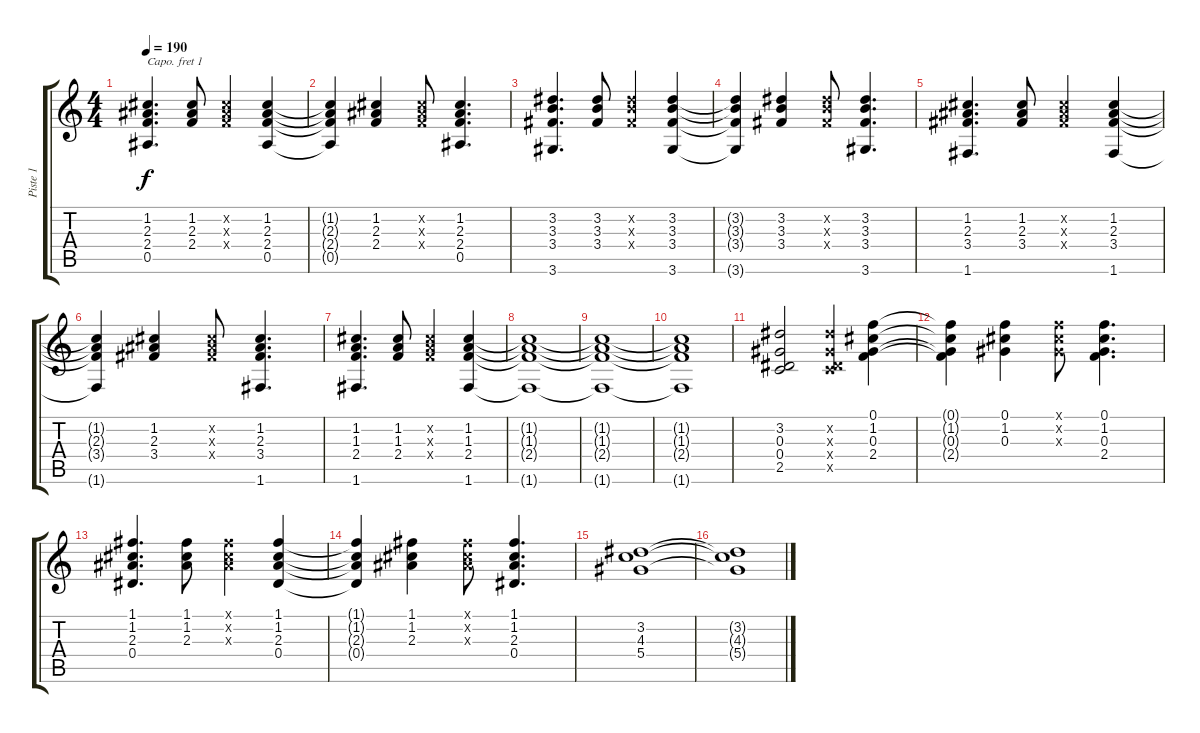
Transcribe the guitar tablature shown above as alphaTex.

\track ("Piste 1" "Piste 1") {instrument acousticguitarsteel}
\staff {score tabs}
\capo 1
\tuning (E4 B3 G3 D3 A2 E2) {hide}
\ts (4 4)
\tempo 190
\clef g2
\ks c
(1.2 2.3 2.4 0.5).4{d dy f} (1.2 2.3 2.4).8 (1.2{x} 2.3{x} 2.4{x}).4 (1.2 2.3 2.4 0.5).4 |
(1.2{t} 2.3{t} 2.4{t} 0.5{t}).4 (1.2 2.3 2.4).4 (1.2{x} 2.3{x} 2.4{x}).8 (1.2 2.3 2.4 0.5).4{d} |
(3.2 3.3 3.4 3.6).4{d} (3.2 3.3 3.4).8 (3.2{x} 3.3{x} 3.4{x}).4 (3.2 3.3 3.4 3.6).4 |
(3.2{t} 3.3{t} 3.4{t} 3.6{t}).4 (3.2 3.3 3.4).4 (3.2{x} 3.3{x} 3.4{x}).8 (3.2 3.3 3.4 3.6).4{d} |
(1.2 2.3 3.4 1.6).4{d} (1.2 2.3 3.4).8 (1.2{x} 2.3{x} 3.4{x}).4 (1.2 2.3 3.4 1.6).4 |
(1.2{t} 2.3{t} 3.4{t} 1.6{t}).4 (1.2 2.3 3.4).4 (1.2{x} 2.3{x} 3.4{x}).8 (1.2 2.3 3.4 1.6).4{d} |
(1.2 1.3 2.4 1.6).4{d} (1.2 1.3 2.4).8 (1.2{x} 1.3{x} 2.4{x}).4 (1.2 1.3 2.4 1.6).4 |
(1.2{t} 1.3{t} 2.4{t} 1.6{t}).1 |
(1.2{t} 1.3{t} 2.4{t} 1.6{t}).1 |
(1.2{t} 1.3{t} 2.4{t} 1.6{t}).1 |
(3.2 0.3 0.4 2.5).2 (3.2{x} 0.3{x} 0.4{x} 2.5{x}).4 (0.1 1.2 0.3 2.4).4 |
(0.1{t} 1.2{t} 0.3{t} 2.4{t}).4 (0.1 1.2 0.3).4 (0.1{x} 1.2{x} 0.3{x}).8 (0.1 1.2 0.3 2.4).4{d} |
(1.1 1.2 2.3 0.4).4{d} (1.1 1.2 2.3).8 (1.1{x} 1.2{x} 2.3{x}).4 (1.1 1.2 2.3 0.4).4 |
(1.1{t} 1.2{t} 2.3{t} 0.4{t}).4 (1.1 1.2 2.3).4 (1.1{x} 1.2{x} 2.3{x}).8 (1.1 1.2 2.3 0.4).4{d} |
(3.2 4.3 5.4).1 |
(3.2{t} 4.3{t} 5.4{t}).1
